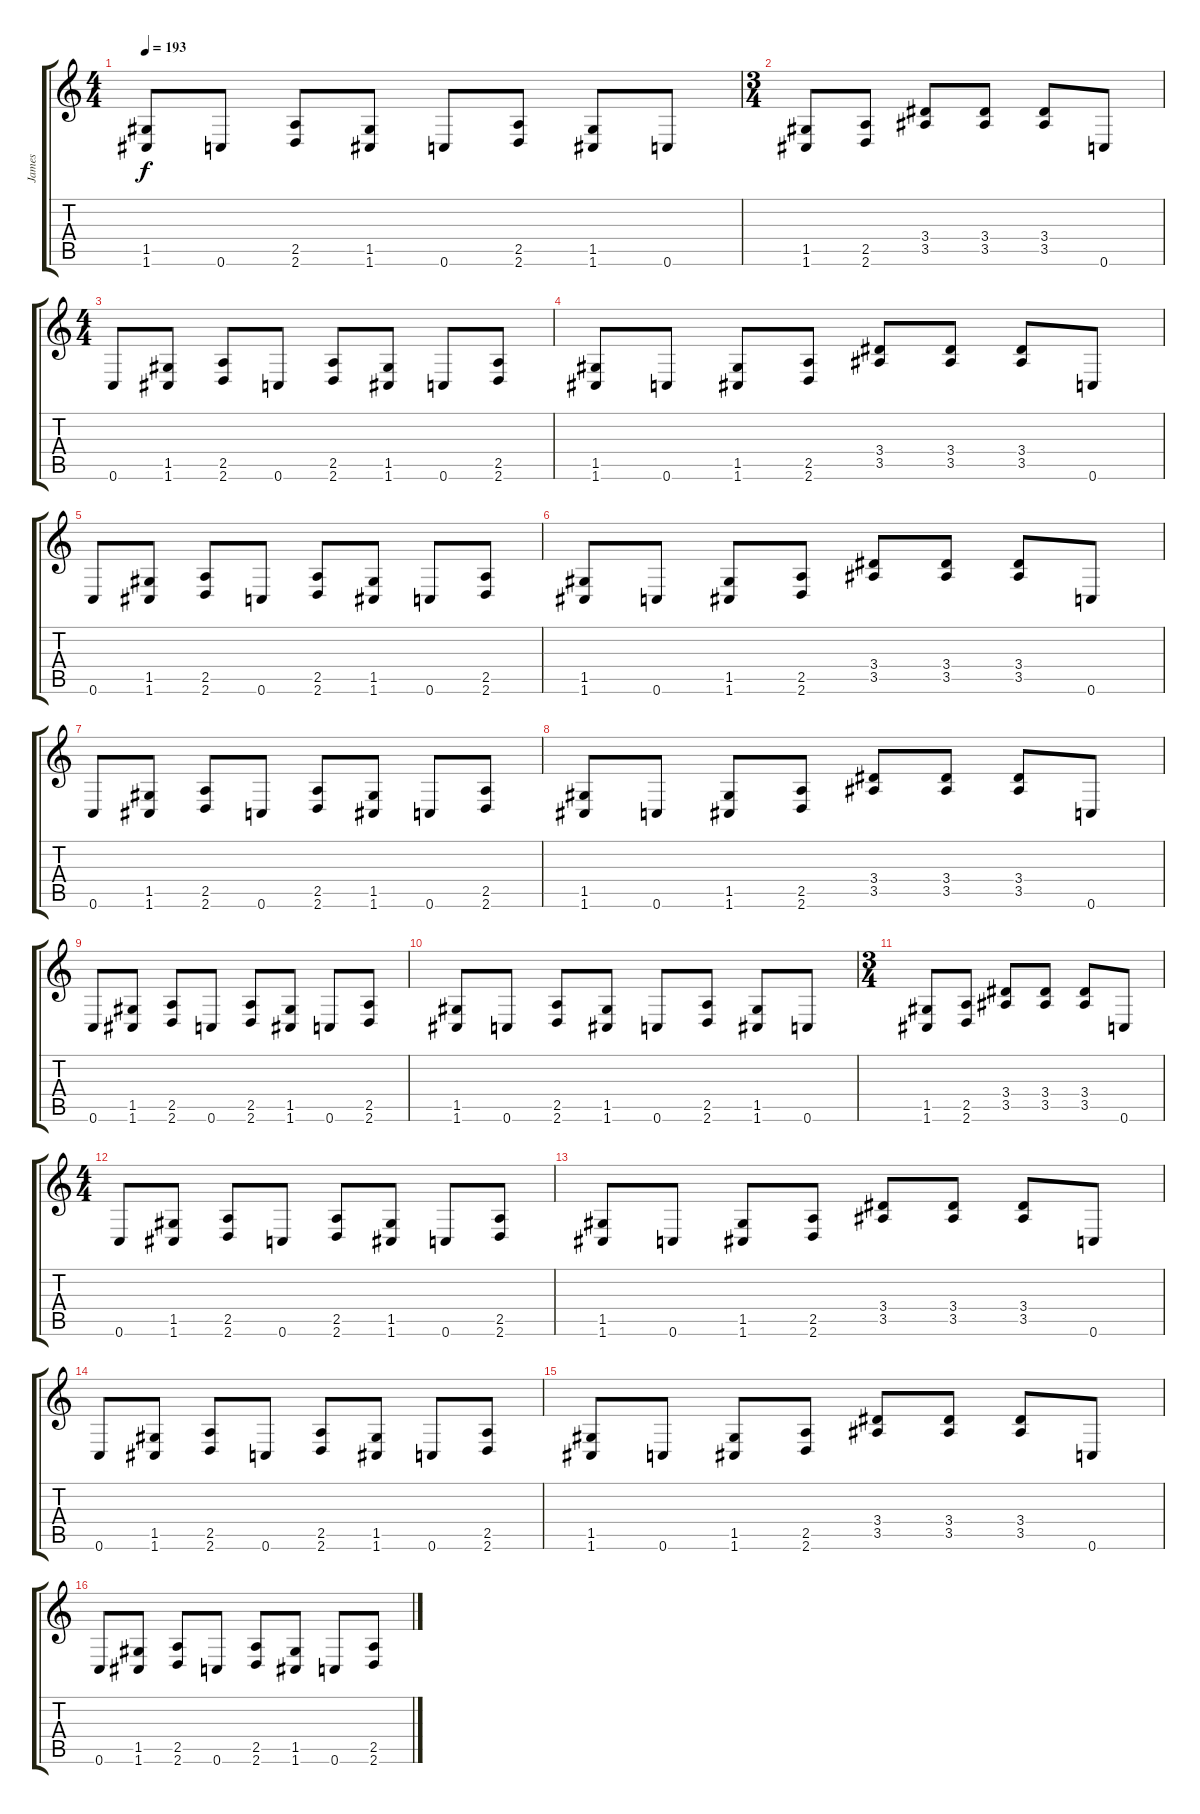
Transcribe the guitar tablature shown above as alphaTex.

\track ("James" "James") {instrument distortionguitar}
\staff {score tabs}
\tuning (D4 A3 F3 C3 G2 C2) {hide}
\ts (4 4)
\tempo 193
\clef g2
\ks c
(1.5 1.6).8{dy f} 0.6.8 (2.5 2.6).8 (1.5 1.6).8 0.6.8 (2.5 2.6).8 (1.5 1.6).8 0.6.8 |
\ts (3 4)
(1.5 1.6).8 (2.5 2.6).8 (3.4 3.5).8 (3.4 3.5).8 (3.4 3.5).8 0.6.8 |
\ts (4 4)
0.6.8 (1.5 1.6).8 (2.5 2.6).8 0.6.8 (2.5 2.6).8 (1.5 1.6).8 0.6.8 (2.5 2.6).8 |
(1.5 1.6).8 0.6.8 (1.5 1.6).8 (2.5 2.6).8 (3.4 3.5).8 (3.4 3.5).8 (3.4 3.5).8 0.6.8 |
0.6.8 (1.5 1.6).8 (2.5 2.6).8 0.6.8 (2.5 2.6).8 (1.5 1.6).8 0.6.8 (2.5 2.6).8 |
(1.5 1.6).8 0.6.8 (1.5 1.6).8 (2.5 2.6).8 (3.4 3.5).8 (3.4 3.5).8 (3.4 3.5).8 0.6.8 |
0.6.8 (1.5 1.6).8 (2.5 2.6).8 0.6.8 (2.5 2.6).8 (1.5 1.6).8 0.6.8 (2.5 2.6).8 |
(1.5 1.6).8 0.6.8 (1.5 1.6).8 (2.5 2.6).8 (3.4 3.5).8 (3.4 3.5).8 (3.4 3.5).8 0.6.8 |
0.6.8 (1.5 1.6).8 (2.5 2.6).8 0.6.8 (2.5 2.6).8 (1.5 1.6).8 0.6.8 (2.5 2.6).8 |
(1.5 1.6).8 0.6.8 (2.5 2.6).8 (1.5 1.6).8 0.6.8 (2.5 2.6).8 (1.5 1.6).8 0.6.8 |
\ts (3 4)
(1.5 1.6).8 (2.5 2.6).8 (3.4 3.5).8 (3.4 3.5).8 (3.4 3.5).8 0.6.8 |
\ts (4 4)
0.6.8{instrument distortionguitar} (1.5 1.6).8 (2.5 2.6).8 0.6.8 (2.5 2.6).8 (1.5 1.6).8 0.6.8 (2.5 2.6).8 |
(1.5 1.6).8 0.6.8 (1.5 1.6).8 (2.5 2.6).8 (3.4 3.5).8 (3.4 3.5).8 (3.4 3.5).8 0.6.8 |
0.6.8{instrument distortionguitar} (1.5 1.6).8 (2.5 2.6).8 0.6.8 (2.5 2.6).8 (1.5 1.6).8 0.6.8 (2.5 2.6).8 |
(1.5 1.6).8 0.6.8 (1.5 1.6).8 (2.5 2.6).8 (3.4 3.5).8 (3.4 3.5).8 (3.4 3.5).8 0.6.8 |
0.6.8{instrument distortionguitar} (1.5 1.6).8 (2.5 2.6).8 0.6.8 (2.5 2.6).8 (1.5 1.6).8 0.6.8 (2.5 2.6).8
